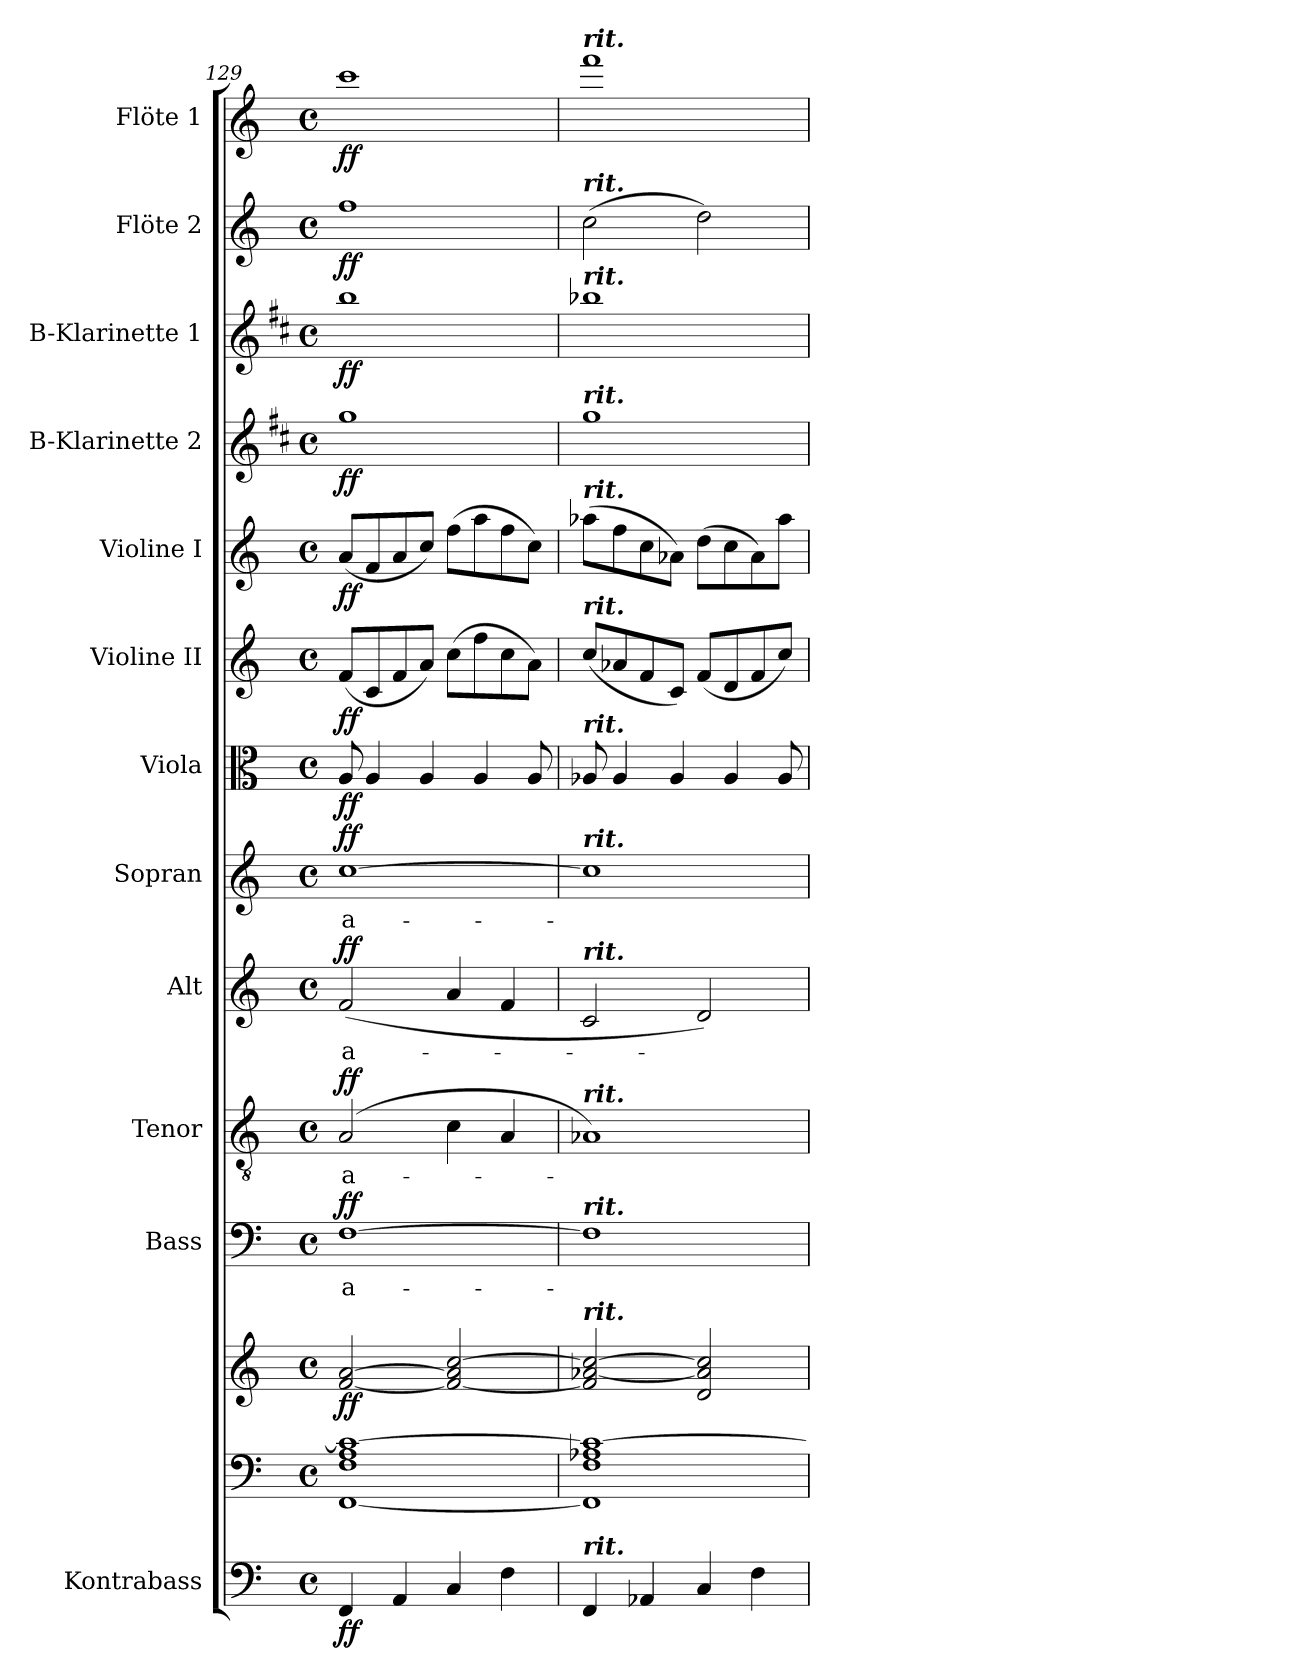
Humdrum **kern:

**kern	**dynam	**kern	**kern	**dynam	**kern	**text	**dynam	**kern	**text	**dynam	**kern	**text	**dynam	**kern	**text	**dynam	**kern	**dynam	**kern	**dynam	**kern	**dynam	**kern	**dynam	**kern	**dynam	**kern	**dynam	**kern	**dynam
*part13	*part13	*part12	*part12	*part12	*part11	*part11	*part11	*part10	*part10	*part10	*part9	*part9	*part9	*part8	*part8	*part8	*part7	*part7	*part6	*part6	*part5	*part5	*part4	*part4	*part3	*part3	*part2	*part2	*part1	*part1
*staff14	*staff14	*staff13	*staff12	*staff12/13	*staff11	*staff11	*staff11	*staff10	*staff10	*staff10	*staff9	*staff9	*staff9	*staff8	*staff8	*staff8	*staff7	*staff7	*staff6	*staff6	*staff5	*staff5	*staff4	*staff4	*staff3	*staff3	*staff2	*staff2	*staff1	*staff1
*I"Kontrabass	*	*	*	*	*I"Bass	*	*	*I"Tenor	*	*	*I"Alt	*	*	*I"Sopran	*	*	*I"Viola	*	*I"Violine II	*	*I"Violine I	*	*I"B-Klarinette 2	*	*I"B-Klarinette 1	*	*I"Flöte 2	*	*I"Flöte 1	*
*I'Kb.	*	*	*	*	*I'B.	*	*	*I'T.	*	*	*I'A.	*	*	*I'S.	*	*	*I'Vla.	*	*I'Vl. II	*	*I'Vl. I	*	*I'B Kl. 2	*	*I'B Kl. 1	*	*I'Fl. 2	*	*I'Fl. 1	*
*clefF4	*	*clefF4	*clefG2	*	*clefF4	*	*	*clefGv2	*	*	*clefG2	*	*	*clefG2	*	*	*clefC3	*	*clefG2	*	*clefG2	*	*clefG2	*	*clefG2	*	*clefG2	*	*clefG2	*
*ITrd7c12	*	*	*	*	*	*	*	*	*	*	*	*	*	*	*	*	*	*	*	*	*	*	*ITrd1c2	*	*ITrd1c2	*	*	*	*	*
*k[]	*	*k[]	*k[]	*	*k[]	*	*	*k[]	*	*	*k[]	*	*	*k[]	*	*	*k[]	*	*k[]	*	*k[]	*	*k[]	*	*k[]	*	*k[]	*	*k[]	*
*C:	*	*C:	*C:	*	*C:	*	*	*C:	*	*	*C:	*	*	*C:	*	*	*C:	*	*C:	*	*C:	*	*C:	*	*C:	*	*C:	*	*C:	*
*M4/4	*	*M4/4	*M4/4	*	*M4/4	*	*	*M4/4	*	*	*M4/4	*	*	*M4/4	*	*	*M4/4	*	*M4/4	*	*M4/4	*	*M4/4	*	*M4/4	*	*M4/4	*	*M4/4	*
*met(c)	*	*met(c)	*met(c)	*	*met(c)	*	*	*met(c)	*	*	*met(c)	*	*	*met(c)	*	*	*met(c)	*	*met(c)	*	*met(c)	*	*met(c)	*	*met(c)	*	*met(c)	*	*met(c)	*
=129	=129	=129	=129	=129	=129	=129	=129	=129	=129	=129	=129	=129	=129	=129	=129	=129	=129	=129	=129	=129	=129	=129	=129	=129	=129	=129	=129	=129	=129	=129
*	*	*^	*	*	*	*	*	*	*	*	*	*	*	*	*	*	*	*	*	*	*	*	*	*	*	*	*	*	*	*
!	!LO:DY:b	!	!	!	!LO:DY:b	!	!LO:LY:b	!LO:DY:a	!	!LO:LY:b	!LO:DY:a	!	!LO:LY:b	!LO:DY:a	!	!LO:LY:b	!LO:DY:a	!	!LO:DY:b	!	!LO:DY:b	!	!LO:DY:b	!	!LO:DY:b	!	!LO:DY:b	!	!LO:DY:b	!	!LO:DY:b
4FFF/	ff	1F 1A 1c_	[<1FF	[2f/ [2a/	ff	[1F	a-	ff	(2A/	a-	ff	(<2f/	a-	ff	[1cc	a-	ff	8A/	ff	(<8f/L	ff	(<8a/L	ff	1ff	ff	1aa	ff	1ff	ff	1ccc	ff
.	.	.	.	.	.	.	.	.	.	.	.	.	.	.	.	.	.	4A/	.	8c/	.	8f/	.	.	.	.	.	.	.	.	.
4AAA/	.	.	.	.	.	.	.	.	.	.	.	.	.	.	.	.	.	.	.	8f/	.	8a/	.	.	.	.	.	.	.	.	.
.	.	.	.	.	.	.	.	.	.	.	.	.	.	.	.	.	.	4A/	.	8a/J)	.	8cc/J)	.	.	.	.	.	.	.	.	.
4CC/	.	.	.	2f/_ 2a/] [2cc/	.	.	.	.	4c\	.	.	4a/	.	.	.	.	.	.	.	(>8cc\L	.	(>8ff\L	.	.	.	.	.	.	.	.	.
.	.	.	.	.	.	.	.	.	.	.	.	.	.	.	.	.	.	4A/	.	8ff\	.	8aa\	.	.	.	.	.	.	.	.	.
4FF\	.	.	.	.	.	.	.	.	4A/	.	.	4f/	.	.	.	.	.	.	.	8cc\	.	8ff\	.	.	.	.	.	.	.	.	.
.	.	.	.	.	.	.	.	.	.	.	.	.	.	.	.	.	.	8A/	.	8a\J)	.	8cc\J)	.	.	.	.	.	.	.	.	.
=130	=130	=130	=130	=130	=130	=130	=130	=130	=130	=130	=130	=130	=130	=130	=130	=130	=130	=130	=130	=130	=130	=130	=130	=130	=130	=130	=130	=130	=130	=130	=130
!	!	!	!	!	!	!	!	!	!	!	!	!	!	!	!	!	!	!	!	!	!	!	!	!	!	!	!	!	!	!LO:TX:a:Bi:t=rit.	!
!	!	!	!	!	!	!	!	!	!	!	!	!	!	!	!	!	!	!	!	!	!	!	!	!	!	!	!	!LO:TX:a:Bi:t=rit.	!	!	!
!	!	!	!	!	!	!	!	!	!	!	!	!	!	!	!	!	!	!	!	!	!	!	!	!	!	!LO:TX:a:Bi:t=rit.	!	!	!	!	!
!	!	!	!	!	!	!	!	!	!	!	!	!	!	!	!	!	!	!	!	!	!	!	!	!LO:TX:a:Bi:t=rit.	!	!	!	!	!	!	!
!	!	!	!	!	!	!	!	!	!	!	!	!	!	!	!	!	!	!	!	!	!	!LO:TX:a:Bi:t=rit.	!	!	!	!	!	!	!	!	!
!	!	!	!	!	!	!	!	!	!	!	!	!	!	!	!	!	!	!	!	!LO:TX:a:Bi:t=rit.	!	!	!	!	!	!	!	!	!	!	!
!	!	!	!	!	!	!	!	!	!	!	!	!	!	!	!	!	!	!LO:TX:a:Bi:t=rit.	!	!	!	!	!	!	!	!	!	!	!	!	!
!	!	!	!	!	!	!	!	!	!	!	!	!	!	!	!LO:TX:a:Bi:t=rit.	!	!	!	!	!	!	!	!	!	!	!	!	!	!	!	!
!	!	!	!	!	!	!	!	!	!	!	!	!LO:TX:a:Bi:t=rit.	!	!	!	!	!	!	!	!	!	!	!	!	!	!	!	!	!	!	!
!	!	!	!	!	!	!	!	!	!LO:TX:a:Bi:t=rit.	!	!	!	!	!	!	!	!	!	!	!	!	!	!	!	!	!	!	!	!	!	!
!	!	!	!	!	!	!LO:TX:a:Bi:t=rit.	!	!	!	!	!	!	!	!	!	!	!	!	!	!	!	!	!	!	!	!	!	!	!	!	!
!	!	!	!	!LO:TX:a:Bi:t=rit.	!	!	!	!	!	!	!	!	!	!	!	!	!	!	!	!	!	!	!	!	!	!	!	!	!	!	!
!LO:TX:a:Bi:t=rit.	!	!	!	!	!	!	!	!	!	!	!	!	!	!	!	!	!	!	!	!	!	!	!	!	!	!	!	!	!	!	!
4FFF/	.	1F 1A-X 1c_	1FF]	2f/] [2a-X/ 2cc/_	.	1F]	.	.	1A-X)	.	.	2c/	.	.	1cc]	.	.	8A-X/	.	(<8cc/L	.	(>8aa-X\L	.	1ff	.	1aa-X	.	(>2cc\	.	1fff	.
.	.	.	.	.	.	.	.	.	.	.	.	.	.	.	.	.	.	4A-/	.	8a-X/	.	8ff\	.	.	.	.	.	.	.	.	.
4AAA-X/	.	.	.	.	.	.	.	.	.	.	.	.	.	.	.	.	.	.	.	8f/	.	8cc\	.	.	.	.	.	.	.	.	.
.	.	.	.	.	.	.	.	.	.	.	.	.	.	.	.	.	.	4A-/	.	8c/J)	.	8a-X\J)	.	.	.	.	.	.	.	.	.
4CC/	.	.	.	2d/ 2a-/] 2cc/]	.	.	.	.	.	.	.	2d/)	.	.	.	.	.	.	.	(<8f/L	.	(>8dd\L	.	.	.	.	.	2dd\)	.	.	.
.	.	.	.	.	.	.	.	.	.	.	.	.	.	.	.	.	.	4A-/	.	8d/	.	8cc\	.	.	.	.	.	.	.	.	.
4FF\	.	.	.	.	.	.	.	.	.	.	.	.	.	.	.	.	.	.	.	8f/	.	8a-\)	.	.	.	.	.	.	.	.	.
.	.	.	.	.	.	.	.	.	.	.	.	.	.	.	.	.	.	8A-/	.	8cc/J)	.	8aa-\J	.	.	.	.	.	.	.	.	.
*	*	*v	*v	*	*	*	*	*	*	*	*	*	*	*	*	*	*	*	*	*	*	*	*	*	*	*	*	*	*	*	*
=	=	=	=	=	=	=	=	=	=	=	=	=	=	=	=	=	=	=	=	=	=	=	=	=	=	=	=	=	=	=
*-	*-	*-	*-	*-	*-	*-	*-	*-	*-	*-	*-	*-	*-	*-	*-	*-	*-	*-	*-	*-	*-	*-	*-	*-	*-	*-	*-	*-	*-	*-
